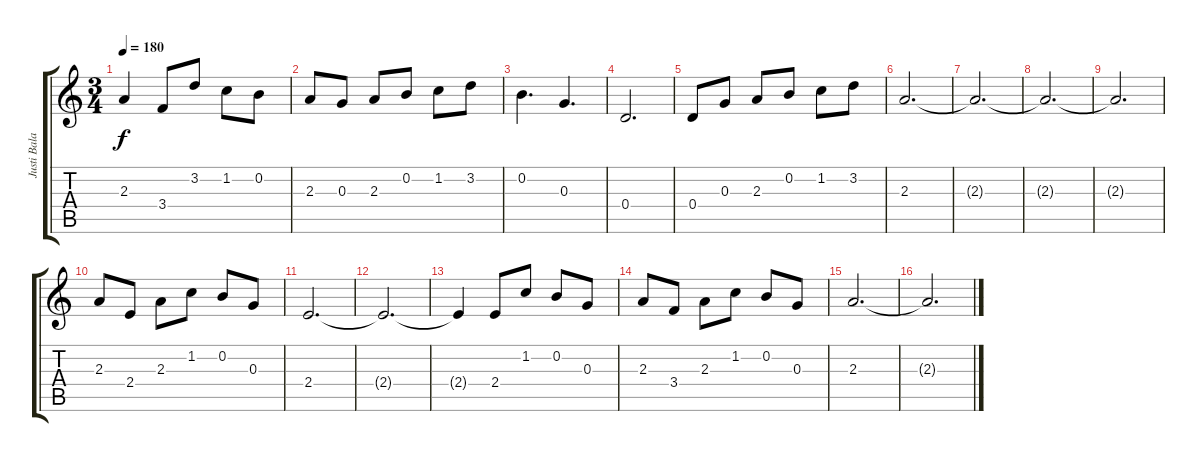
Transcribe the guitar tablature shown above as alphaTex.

\track ("Justi Bala" "Justi Bala") {instrument acousticguitarsteel}
\staff {score tabs}
\tuning (E4 B3 G3 D3 A2 E2) {hide}
\ts (3 4)
\tempo 180
\clef g2
\ks c
2.3{t}.4{dy f} 3.4.8 3.2.8 1.2.8 0.2.8 |
2.3.8 0.3.8 2.3.8 0.2.8 1.2.8 3.2.8 |
0.2.4{d} 0.3.4{d} |
0.4.2{d} |
0.4.8 0.3.8 2.3.8 0.2.8 1.2.8 3.2.8 |
2.3.2{d} |
2.3{t}.2{d} |
2.3{t}.2{d} |
2.3{t}.2{d} |
2.3.8 2.4.8 2.3.8 1.2.8 0.2.8 0.3.8 |
2.4.2{d} |
2.4{t}.2{d} |
2.4{t}.4 2.4.8 1.2.8 0.2.8 0.3.8 |
2.3.8 3.4.8 2.3.8 1.2.8 0.2.8 0.3.8 |
2.3.2{d} |
2.3{t}.2{d}
